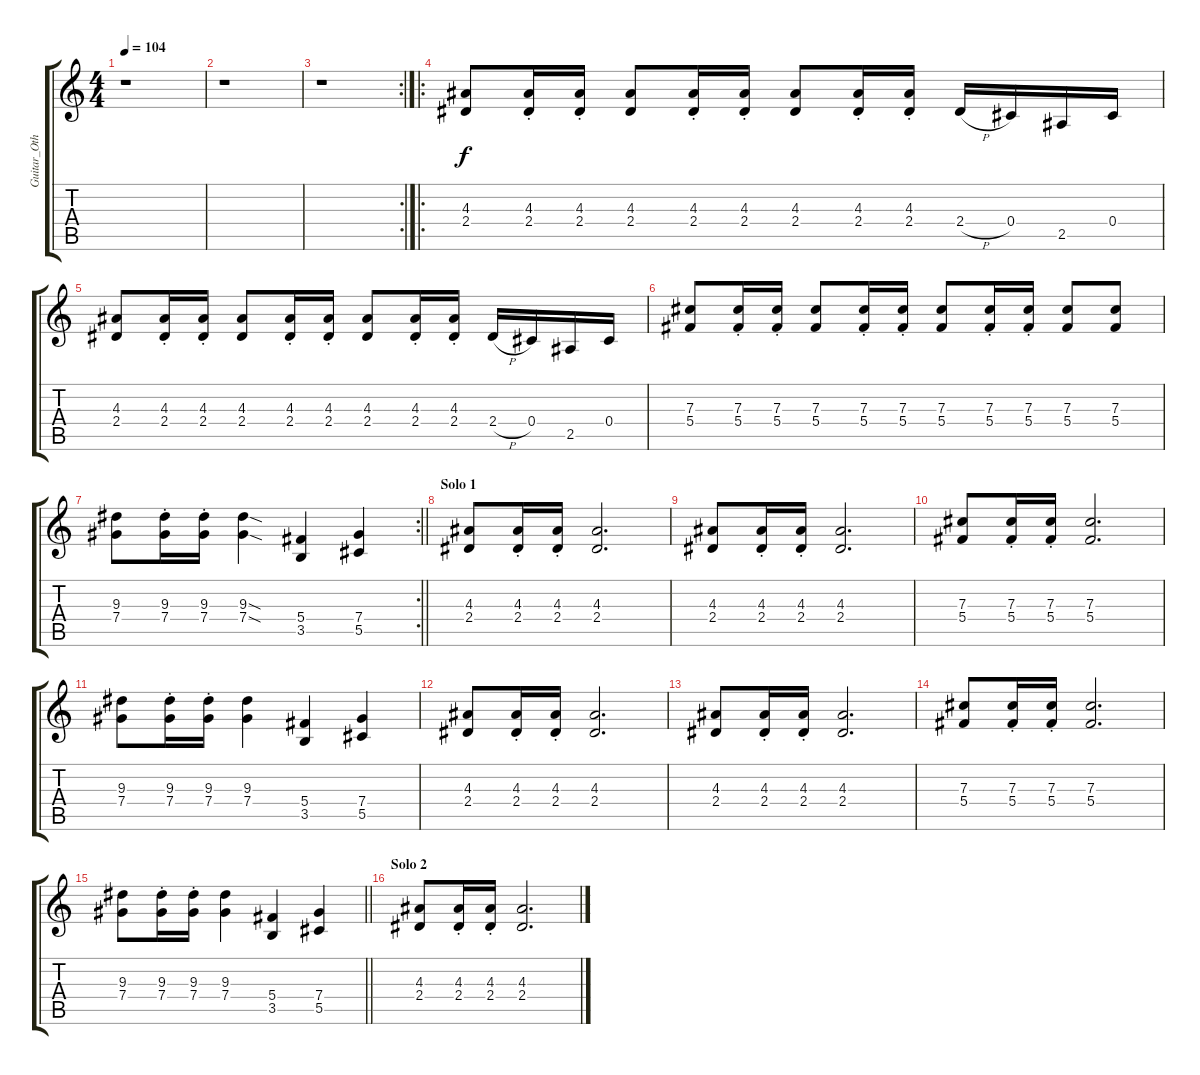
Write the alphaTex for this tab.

\track ("Guitar_Others" "Guitar_Oth") {instrument acousticguitarsteel}
\staff {score tabs}
\tuning (Eb4 Bb3 Gb3 Db3 Ab2 Eb2) {hide}
\ts (4 4)
\tempo 104
\clef g2
\ks c
r.1{dy mf} |
r.1 |
\rc 2
r.1 |
\ro
(4.3 2.4).8{dy f volume 15} (4.3{st} 2.4{st}).16 (4.3{st} 2.4{st}).16 (4.3 2.4).8 (4.3{st} 2.4{st}).16 (4.3{st} 2.4{st}).16 (4.3 2.4).8 (4.3{st} 2.4{st}).16 (4.3{st} 2.4{st}).16 2.4{h}.16 0.4.16 2.5.16 0.4.16 |
(4.3 2.4).8 (4.3{st} 2.4{st}).16 (4.3{st} 2.4{st}).16 (4.3 2.4).8 (4.3{st} 2.4{st}).16 (4.3{st} 2.4{st}).16 (4.3 2.4).8 (4.3{st} 2.4{st}).16 (4.3{st} 2.4{st}).16 2.4{h}.16 0.4.16 2.5.16 0.4.16 |
(7.3 5.4).8 (7.3{st} 5.4{st}).16 (7.3{st} 5.4{st}).16 (7.3 5.4).8 (7.3{st} 5.4{st}).16 (7.3{st} 5.4{st}).16 (7.3 5.4).8 (7.3{st} 5.4{st}).16 (7.3{st} 5.4{st}).16 (7.3 5.4).8 (7.3 5.4).8 |
\rc 2
\barLineRight lightlight
(9.3 7.4).8 (9.3{st} 7.4{st}).16 (9.3{st} 7.4{st}).16 (9.3{sod} 7.4{sod}).4 (5.4 3.5).4 (7.4 5.5).4 |
\section ("" "Solo 1")
(4.3 2.4).8{volume 16 balance 0 instrument distortionguitar} (4.3{st} 2.4{st}).16 (4.3{st} 2.4{st}).16 (4.3 2.4).2{d} |
(4.3 2.4).8 (4.3{st} 2.4{st}).16 (4.3{st} 2.4{st}).16 (4.3 2.4).2{d} |
(7.3 5.4).8 (7.3{st} 5.4{st}).16 (7.3{st} 5.4{st}).16 (7.3 5.4).2{d} |
(9.3 7.4).8 (9.3{st} 7.4{st}).16 (9.3{st} 7.4{st}).16 (9.3 7.4).4 (5.4 3.5).4 (7.4 5.5).4 |
(4.3 2.4).8 (4.3{st} 2.4{st}).16 (4.3{st} 2.4{st}).16 (4.3 2.4).2{d} |
(4.3 2.4).8 (4.3{st} 2.4{st}).16 (4.3{st} 2.4{st}).16 (4.3 2.4).2{d} |
(7.3 5.4).8 (7.3{st} 5.4{st}).16 (7.3{st} 5.4{st}).16 (7.3 5.4).2{d} |
\barLineRight lightlight
(9.3 7.4).8 (9.3{st} 7.4{st}).16 (9.3{st} 7.4{st}).16 (9.3 7.4).4 (5.4 3.5).4 (7.4 5.5).4 |
\section ("" "Solo 2")
(4.3 2.4).8{balance 16 instrument distortionguitar} (4.3{st} 2.4{st}).16 (4.3{st} 2.4{st}).16 (4.3 2.4).2{d}
